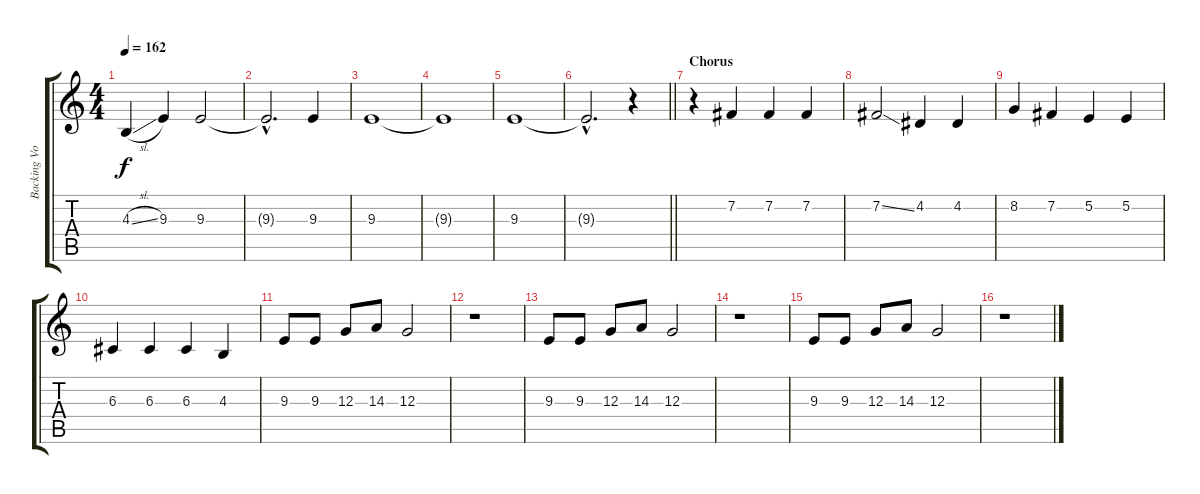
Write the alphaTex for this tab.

\track ("Backing Vocals" "Backing Vo") {instrument altosax}
\staff {score tabs}
\tuning (E4 B3 G3 D3 A2 E2) {hide}
\ts (4 4)
\tempo 162
\clef g2
\ks c
4.3{sl}.4{dy f} 9.3.4 9.3.2 |
9.3{hac t}.2{d} 9.3.4 |
9.3.1 |
9.3{t}.1 |
9.3.1 |
\barLineRight lightlight
9.3{hac t}.2{d} r.4 |
\section ("" "Chorus")
r.4 7.2.4 7.2.4 7.2.4 |
7.2{ss}.2 4.2.4 4.2.4 |
8.2.4 7.2.4 5.2.4 5.2.4 |
6.3.4 6.3.4 6.3.4 4.3.4 |
9.3.8 9.3.8 12.3.8 14.3.8 12.3.2 |
r.1 |
9.3.8 9.3.8 12.3.8 14.3.8 12.3.2 |
r.1 |
9.3.8 9.3.8 12.3.8 14.3.8 12.3.2 |
r.1
